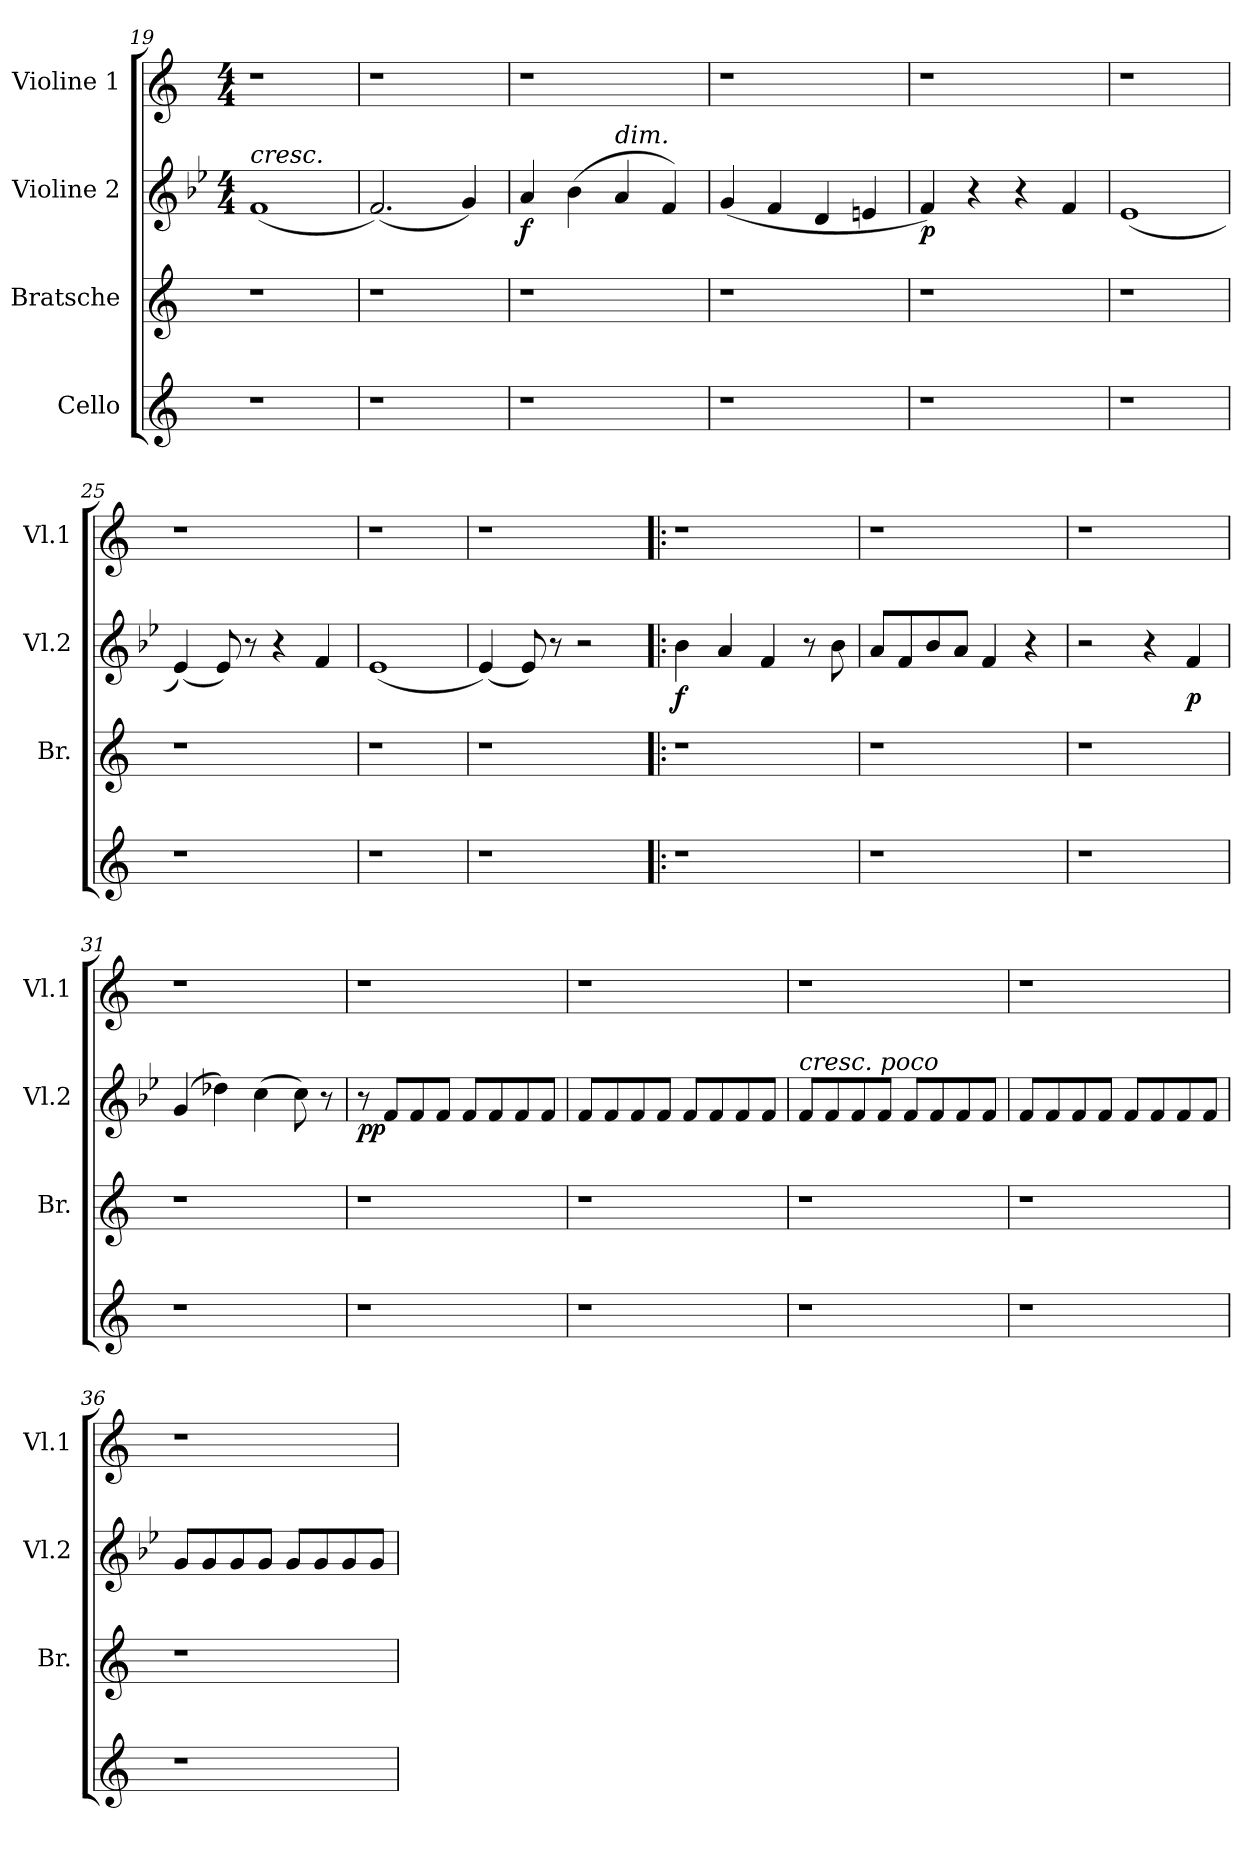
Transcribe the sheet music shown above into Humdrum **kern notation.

**kern	**kern	**kern	**dynam	**kern
*part4	*part3	*part2	*part2	*part1
*staff4	*staff3	*staff2	*staff2	*staff1
*I"Cello	*I"Bratsche	*I"Violine 2	*	*I"Violine 1
*	*I'Br.	*I'Vl.2	*	*I'Vl.1
*clefG2	*clefG2	*clefG2	*	*clefG2
*k[]	*k[]	*k[b-e-]	*	*k[]
*	*	*M4/4	*	*M4/4
=19	=19	=19	=19	=19
!	!	!LO:TX:a:i:t=cresc.	!	!
1r	1r	(1f	.	1r
=20	=20	=20	=20	=20
1r	1r	(2.f/)	.	1r
.	.	4g/)	.	.
=21	=21	=21	=21	=21
!	!	!	!LO:DY:b	!
1r	1r	4a/	f	1r
.	.	(4b-\	.	.
!	!	!LO:TX:a:i:t=dim.	!	!
.	.	4a/	.	.
.	.	4f/)	.	.
!!LO:PB:g=z
=22	=22	=22	=22	=22
1r	1r	(4g/	.	1r
.	.	4f/	.	.
.	.	4d/	.	.
.	.	4en/	.	.
=23	=23	=23	=23	=23
!	!	!	!LO:DY:b	!
1r	1r	4f/)	p	1r
.	.	4r	.	.
.	.	4r	.	.
.	.	4f/	.	.
=24	=24	=24	=24	=24
1r	1r	(1e-	.	1r
=25	=25	=25	=25	=25
1r	1r	(4e-/)	.	1r
.	.	8e-/)	.	.
.	.	8r	.	.
.	.	4r	.	.
.	.	4f/	.	.
=26	=26	=26	=26	=26
1r	1r	(1e-	.	1r
=27	=27	=27	=27	=27
1r	1r	(4e-/)	.	1r
.	.	8e-/)	.	.
.	.	8r	.	.
.	.	2r	.	.
!!LO:LB:g=z
=28!|:	=28!|:	=28!|:	=28!|:	=28!|:
!	!	!	!LO:DY:b	!
1r	1r	4b-\	f	1r
.	.	4a/	.	.
.	.	4f/	.	.
.	.	8r	.	.
.	.	8b-\	.	.
=29	=29	=29	=29	=29
1r	1r	8a/L	.	1r
.	.	8f/	.	.
.	.	8b-/	.	.
.	.	8a/J	.	.
.	.	4f/	.	.
.	.	4r	.	.
=30	=30	=30	=30	=30
1r	1r	2r	.	1r
.	.	4r	.	.
!	!	!	!LO:DY:b	!
.	.	4f/	p	.
=31	=31	=31	=31	=31
1r	1r	(4g/	.	1r
.	.	4dd-X\)	.	.
.	.	(4cc\	.	.
.	.	8cc\)	.	.
.	.	8r	.	.
!!LO:LB:g=z
=32	=32	=32	=32	=32
!	!	!	!LO:DY:b	!
1r	1r	8r	pp	1r
.	.	8f/L	.	.
.	.	8f/	.	.
.	.	8f/J	.	.
.	.	8f/L	.	.
.	.	8f/	.	.
.	.	8f/	.	.
.	.	8f/J	.	.
!!LO:LB:g=z
=33	=33	=33	=33	=33
1r	1r	8f/L	.	1r
.	.	8f/	.	.
.	.	8f/	.	.
.	.	8f/J	.	.
.	.	8f/L	.	.
.	.	8f/	.	.
.	.	8f/	.	.
.	.	8f/J	.	.
=34	=34	=34	=34	=34
!	!	!LO:TX:a:i:t=cresc. poco	!	!
1r	1r	8f/L	.	1r
.	.	8f/	.	.
.	.	8f/	.	.
.	.	8f/J	.	.
.	.	8f/L	.	.
.	.	8f/	.	.
.	.	8f/	.	.
.	.	8f/J	.	.
=35	=35	=35	=35	=35
1r	1r	8f/L	.	1r
.	.	8f/	.	.
.	.	8f/	.	.
.	.	8f/J	.	.
.	.	8f/L	.	.
.	.	8f/	.	.
.	.	8f/	.	.
.	.	8f/J	.	.
!!LO:PB:g=z
=36	=36	=36	=36	=36
1r	1r	8g/L	.	1r
.	.	8g/	.	.
.	.	8g/	.	.
.	.	8g/J	.	.
.	.	8g/L	.	.
.	.	8g/	.	.
.	.	8g/	.	.
.	.	8g/J	.	.
=	=	=	=	=
*-	*-	*-	*-	*-
